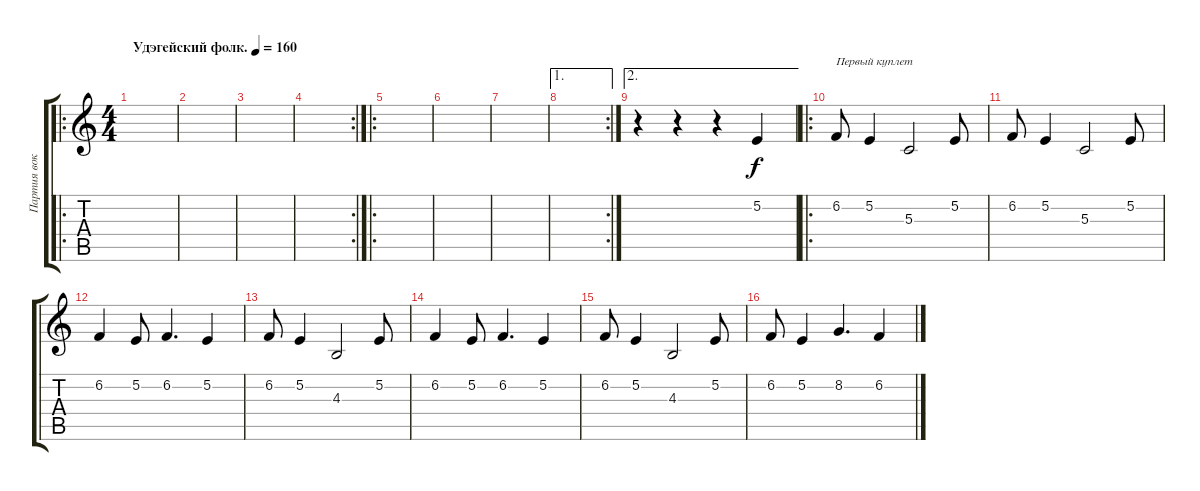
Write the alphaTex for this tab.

\track ("Партия вокала" "Партия вок") {instrument lead5charang}
\staff {score tabs}
\tuning (E4 B3 G3 D3 A2 E2) {hide}
\ro
\ts (4 4)
\tempo (160 "Удэгейский фолк.")
\clef g2
\ks c
|
|
|
\rc 2
|
\ro
|
|
|
\ae 1
\rc 2
|
\ae 2
r.4 r.4 r.4 5.2.4 |
\ro
\ks aminor
6.2.8{txt "Первый куплет"} 5.2.4 5.3.2 5.2.8 |
6.2.8 5.2.4 5.3.2 5.2.8 |
6.2.4 5.2.8 6.2.4{d} 5.2.4 |
6.2.8 5.2.4 4.3.2 5.2.8 |
6.2.4 5.2.8 6.2.4{d} 5.2.4 |
6.2.8 5.2.4 4.3.2 5.2.8 |
6.2.8 5.2.4 8.2.4{d} 6.2.4
